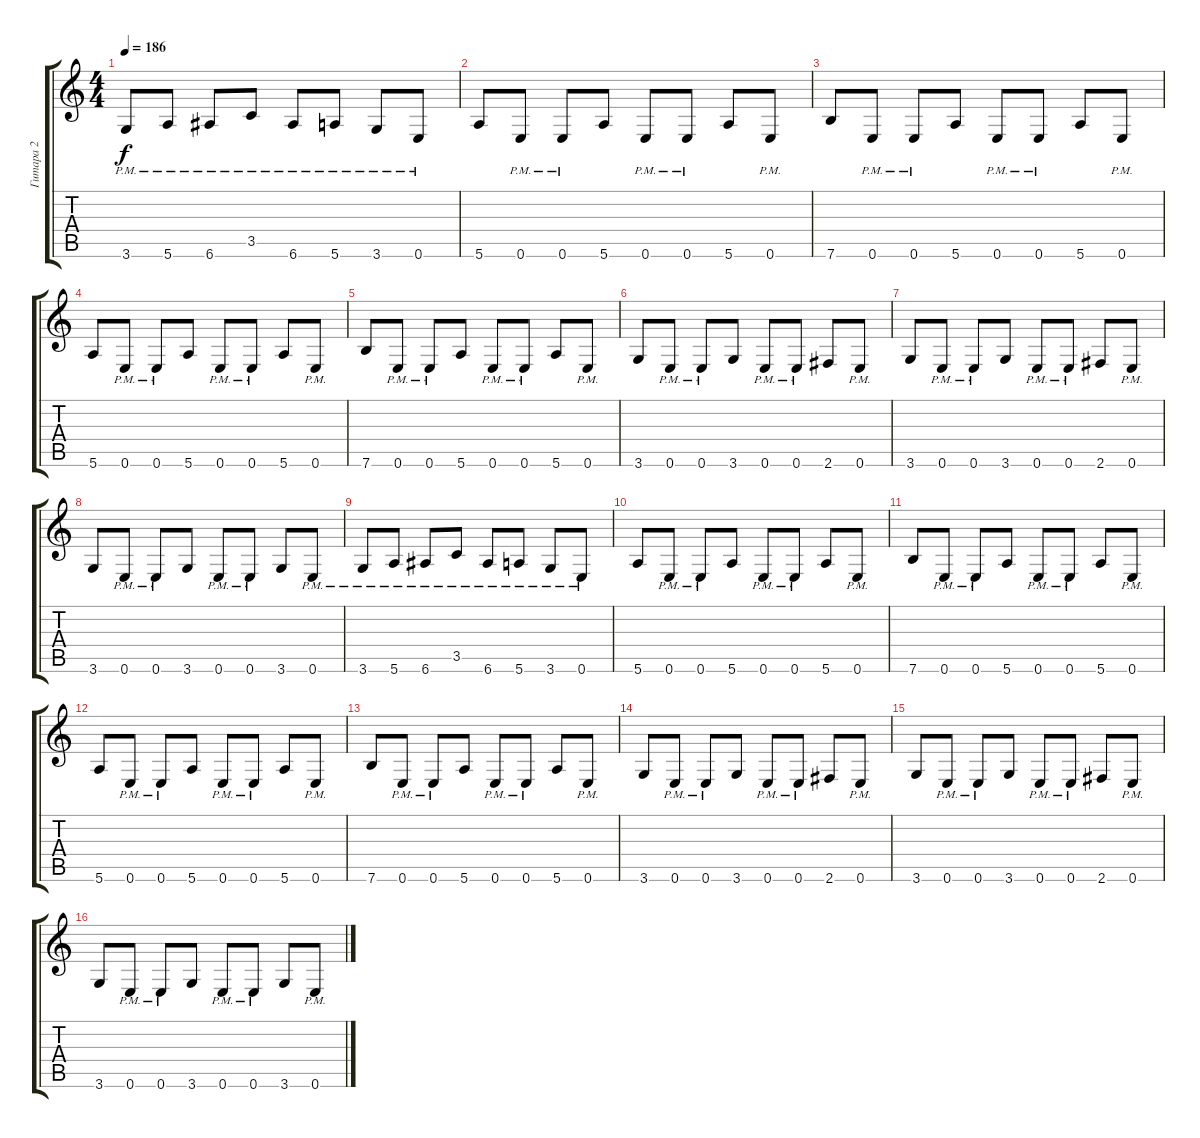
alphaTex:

\track ("Гитара 2" "Гитара 2") {instrument distortionguitar}
\staff {score tabs}
\tuning (E4 B3 G3 D3 A2 E2) {hide}
\ts (4 4)
\tempo 186
\clef g2
\ks aminor
3.6{pm}.8{dy f} 5.6{pm}.8 6.6{pm}.8 3.5{pm}.8 6.6{pm}.8 5.6{pm}.8 3.6{pm}.8 0.6{pm}.8 |
5.6.8 0.6{pm}.8 0.6{pm}.8 5.6.8 0.6{pm}.8 0.6{pm}.8 5.6.8 0.6{pm}.8 |
7.6.8 0.6{pm}.8 0.6{pm}.8 5.6.8 0.6{pm}.8 0.6{pm}.8 5.6.8 0.6{pm}.8 |
5.6.8 0.6{pm}.8 0.6{pm}.8 5.6.8 0.6{pm}.8 0.6{pm}.8 5.6.8 0.6{pm}.8 |
7.6.8 0.6{pm}.8 0.6{pm}.8 5.6.8 0.6{pm}.8 0.6{pm}.8 5.6.8 0.6{pm}.8 |
3.6.8 0.6{pm}.8 0.6{pm}.8 3.6.8 0.6{pm}.8 0.6{pm}.8 2.6.8 0.6{pm}.8 |
3.6.8 0.6{pm}.8 0.6{pm}.8 3.6.8 0.6{pm}.8 0.6{pm}.8 2.6.8 0.6{pm}.8 |
3.6.8 0.6{pm}.8 0.6{pm}.8 3.6.8 0.6{pm}.8 0.6{pm}.8 3.6.8 0.6{pm}.8 |
3.6{pm}.8 5.6{pm}.8 6.6{pm}.8 3.5{pm}.8 6.6{pm}.8 5.6{pm}.8 3.6{pm}.8 0.6{pm}.8 |
5.6.8 0.6{pm}.8 0.6{pm}.8 5.6.8 0.6{pm}.8 0.6{pm}.8 5.6.8 0.6{pm}.8 |
7.6.8 0.6{pm}.8 0.6{pm}.8 5.6.8 0.6{pm}.8 0.6{pm}.8 5.6.8 0.6{pm}.8 |
5.6.8 0.6{pm}.8 0.6{pm}.8 5.6.8 0.6{pm}.8 0.6{pm}.8 5.6.8 0.6{pm}.8 |
7.6.8 0.6{pm}.8 0.6{pm}.8 5.6.8 0.6{pm}.8 0.6{pm}.8 5.6.8 0.6{pm}.8 |
3.6.8 0.6{pm}.8 0.6{pm}.8 3.6.8 0.6{pm}.8 0.6{pm}.8 2.6.8 0.6{pm}.8 |
3.6.8 0.6{pm}.8 0.6{pm}.8 3.6.8 0.6{pm}.8 0.6{pm}.8 2.6.8 0.6{pm}.8 |
3.6.8 0.6{pm}.8 0.6{pm}.8 3.6.8 0.6{pm}.8 0.6{pm}.8 3.6.8 0.6{pm}.8
